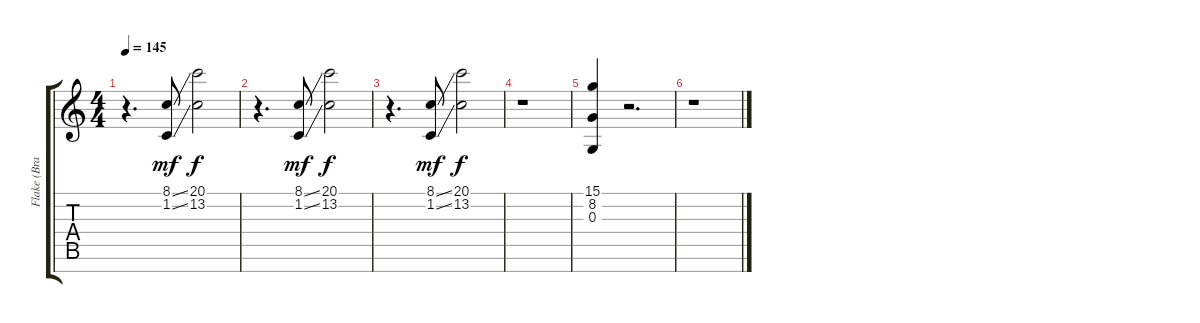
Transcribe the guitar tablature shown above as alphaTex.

\track ("Flake (Brass)" "Flake (Bra") {instrument brasssection}
\staff {score tabs}
\tuning (E4 B3 G3 D3 A2 E2 B1) {hide}
\ts (4 4)
\tempo 145
\clef g2
\ks c
r.4{d dy mf} (8.1{ss} 1.2{ss}).8 (20.1 13.2).2{dy f} |
r.4{d} (8.1{ss} 1.2{ss}).8{dy mf} (20.1 13.2).2{dy f} |
r.4{d} (8.1{ss} 1.2{ss}).8{dy mf} (20.1 13.2).2{dy f} |
r.1 |
(15.1 8.2 0.3).4 r.2{d} |
r.1
